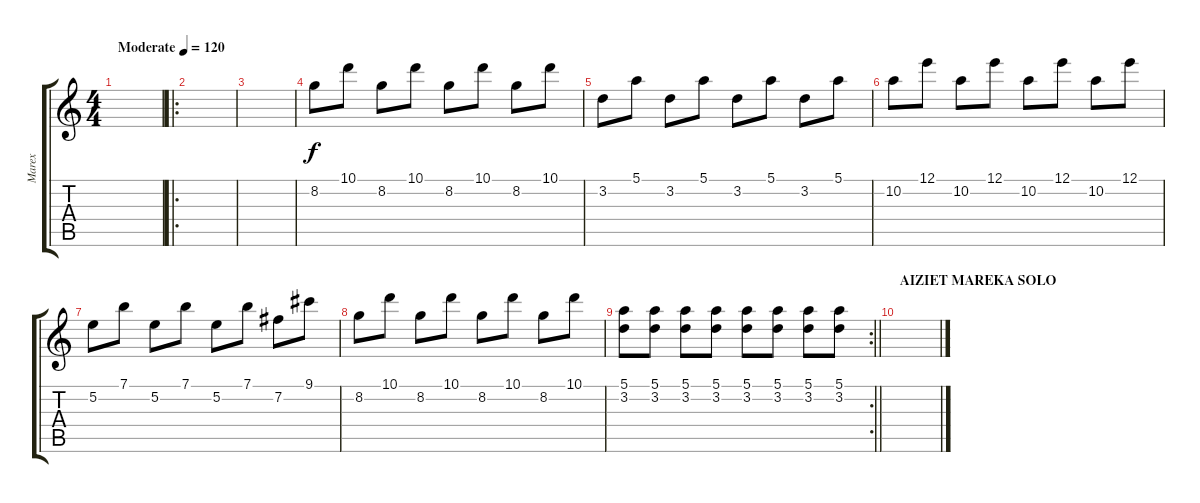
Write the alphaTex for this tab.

\track ("Marex" "Marex") {instrument overdrivenguitar}
\staff {score tabs}
\tuning (E4 B3 G3 D3 A2 E2) {hide}
\ts (4 4)
\tempo (120 "Moderate")
\clef g2
\ks c
|
\ro
|
|
8.2.8 10.1.8 8.2.8 10.1.8 8.2.8 10.1.8 8.2.8 10.1.8 |
3.2.8 5.1.8 3.2.8 5.1.8 3.2.8 5.1.8 3.2.8 5.1.8 |
10.2.8 12.1.8 10.2.8 12.1.8 10.2.8 12.1.8 10.2.8 12.1.8 |
5.2.8 7.1.8 5.2.8 7.1.8 5.2.8 7.1.8 7.2.8 9.1.8 |
8.2.8 10.1.8 8.2.8 10.1.8 8.2.8 10.1.8 8.2.8 10.1.8 |
\rc 2
\barLineRight lightlight
(5.1 3.2).8 (5.1 3.2).8 (5.1 3.2).8 (5.1 3.2).8 (5.1 3.2).8 (5.1 3.2).8 (5.1 3.2).8 (5.1 3.2).8 |
\section ("" "AIZIET MAREKA SOLO")
